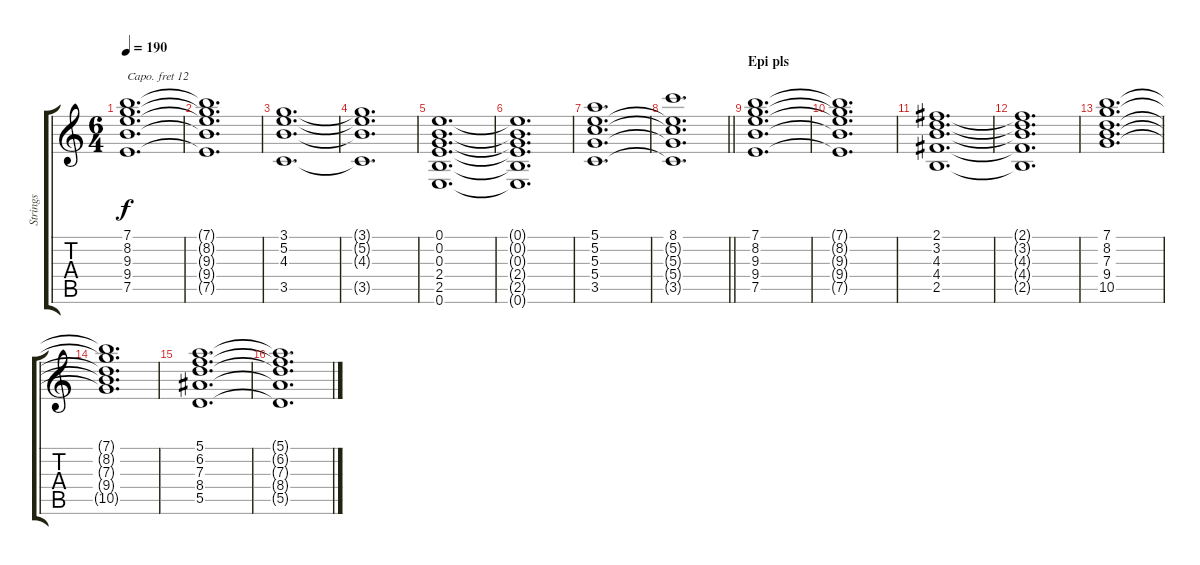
\track ("Strings" "Strings") {instrument stringensemble2}
\staff {score tabs}
\capo 12
\tuning (E4 B3 G3 D3 A2 E2) {hide}
\ts (6 4)
\tempo 190
\clef g2
\ks c
(7.1 8.2 9.3 9.4 7.5).1{d dy f} |
(7.1{t} 8.2{t} 9.3{t} 9.4{t} 7.5{t}).1{d} |
(3.1 5.2 4.3 3.5).1{d} |
(3.1{t} 5.2{t} 4.3{t} 3.5{t}).1{d} |
(0.1 0.2 0.3 2.4 2.5 0.6).1{d} |
(0.1{t} 0.2{t} 0.3{t} 2.4{t} 2.5{t} 0.6{t}).1{d} |
(5.1 5.2 5.3 5.4 3.5).1{d} |
\barLineRight lightlight
(8.1 5.2{t} 5.3{t} 5.4{t} 3.5{t}).1{d} |
\section ("" "Epi pls")
(7.1 8.2 9.3 9.4 7.5).1{d} |
(7.1{t} 8.2{t} 9.3{t} 9.4{t} 7.5{t}).1{d} |
(2.1 3.2 4.3 4.4 2.5).1{d} |
(2.1{t} 3.2{t} 4.3{t} 4.4{t} 2.5{t}).1{d} |
(7.1 8.2 7.3 9.4 10.5).1{d} |
(7.1{t} 8.2{t} 7.3{t} 9.4{t} 10.5{t}).1{d} |
(5.1 6.2 7.3 8.4 5.5).1{d} |
(5.1{t} 6.2{t} 7.3{t} 8.4{t} 5.5{t}).1{d}
